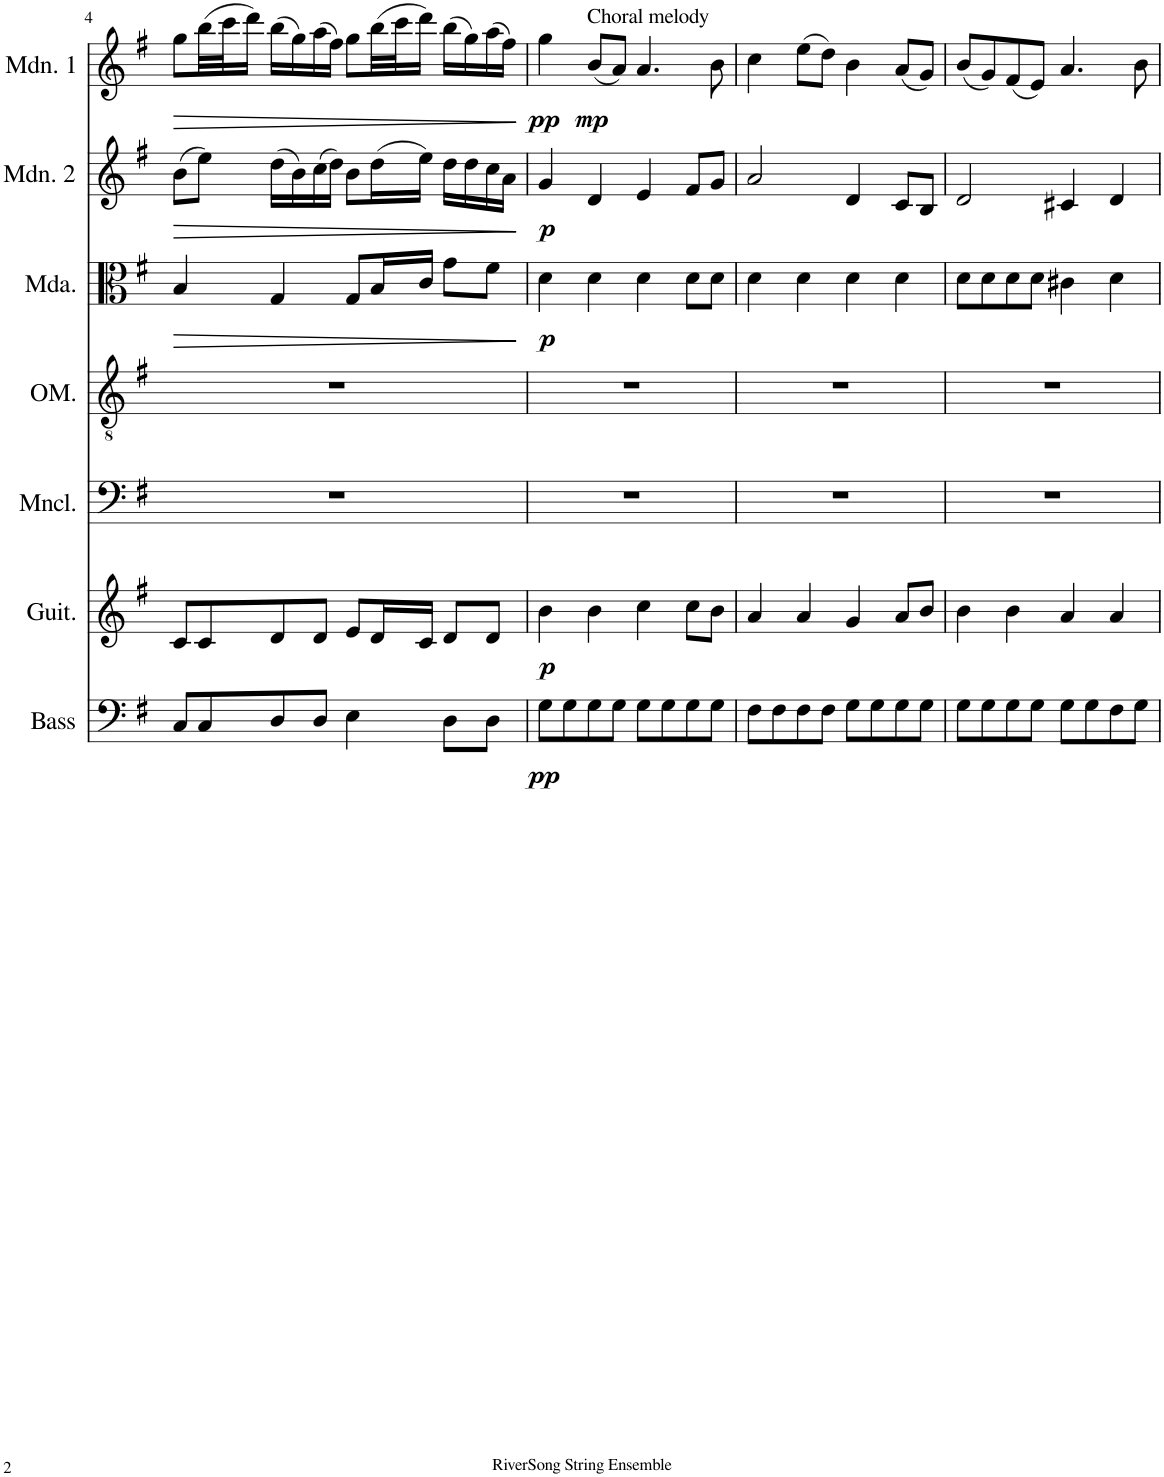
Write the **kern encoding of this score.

**kern	**dynam	**kern	**dynam	**kern	**kern	**kern	**dynam	**kern	**dynam	**kern	**dynam
*part7	*part7	*part6	*part6	*part5	*part4	*part3	*part3	*part2	*part2	*part1	*part1
*staff7	*staff7	*staff6	*staff6	*staff5	*staff4	*staff3	*staff3	*staff2	*staff2	*staff1	*staff1
*I"Acoustic Bass	*	*I"Guitar	*	*I"Mandocello	*I"Octave Mandolin	*I"Mandola	*	*I"Mandolin 2	*	*I"Mandolin 1	*
*I'Bass	*	*I'Guit.	*	*I'Mncl.	*I'OM.	*I'Mda.	*	*I'Mdn. 2	*	*I'Mdn. 1	*
!!LO:PB:g=z
*clefF4	*	*clefG2	*	*clefF4	*clefGv2	*clefC3	*	*clefG2	*	*clefG2	*
*Trd7c12	*	*Trd7c12	*	*	*	*	*	*	*	*	*
*k[f#]	*	*k[f#]	*	*k[f#]	*k[f#]	*k[f#]	*	*k[f#]	*	*k[f#]	*
*M4/4	*	*M4/4	*	*M4/4	*M4/4	*M4/4	*	*M4/4	*	*M4/4	*
=4	=4	=4	=4	=4	=4	=4	=4	=4	=4	=4	=4
!	!	!	!	!	!	!	!LO:HP:b	!	!LO:HP:b	!	!LO:HP:b
8C/L	.	8c/L	.	1r	1r	4B/	>	(8b\L	>	8gg\L	>
8C/	.	8c/	.	.	.	.	.	8ee\J)	.	(32bb\LL	.
.	.	.	.	.	.	.	.	.	.	32ccc\J	.
.	.	.	.	.	.	.	.	.	.	16ddd\JJ)	.
8D/	.	8d/	.	.	.	4G/	.	(16dd\LL	.	(16bb\LL	.
.	.	.	.	.	.	.	.	16b\)	.	16gg\)	.
8D/J	.	8d/J	.	.	.	.	.	(16cc\	.	(16aa\	.
.	.	.	.	.	.	.	.	16dd\JJ)	.	16ff#\JJ)	.
4E\	.	8e/L	.	.	.	8G/L	.	8b\L	.	8gg\L	.
.	.	16d/L	.	.	.	16B/L	.	(16dd\L	.	(32bb\LL	.
.	.	.	.	.	.	.	.	.	.	32ccc\J	.
.	.	16c/JJ	.	.	.	16c/JJ	.	16ee\JJ)	.	16ddd\JJ)	.
8D\L	.	8d/L	.	.	.	8g\L	.	16dd\LL	.	(16bb\LL	.
.	.	.	.	.	.	.	.	16dd\	.	16gg\)	.
8D\J	.	8d/J	.	.	.	8f#\J	.	16cc\	.	(16aa\	.
.	.	.	.	.	.	.	.	16a\JJ	.	16ff#\JJ)	.
.	.	.	.	.	.	.	]	.	]	.	]
=5	=5	=5	=5	=5	=5	=5	=5	=5	=5	=5	=5
!	!LO:DY:b	!	!LO:DY:b	!	!	!	!LO:DY:b	!	!LO:DY:b	!	!LO:DY:b
8G\L	pp	4b\	p	1r	1r	4d\	p	4g/	p	4gg\	pp
8G\	.	.	.	.	.	.	.	.	.	.	.
!	!	!	!	!	!	!	!	!	!	!LO:TX:a:t=Choral melody	!
!	!	!	!	!	!	!	!	!	!	!	!LO:DY:b
8G\	.	4b\	.	.	.	4d\	.	4d/	.	(8b/L	mp
8G\J	.	.	.	.	.	.	.	.	.	8a/J)	.
8G\L	.	4cc\	.	.	.	4d\	.	4e/	.	4.a/	.
8G\	.	.	.	.	.	.	.	.	.	.	.
8G\	.	8cc\L	.	.	.	8d\L	.	8f#/L	.	.	.
8G\J	.	8b\J	.	.	.	8d\J	.	8g/J	.	8b\	.
=6	=6	=6	=6	=6	=6	=6	=6	=6	=6	=6	=6
8F#\L	.	4a/	.	1r	1r	4d\	.	2a/	.	4cc\	.
8F#\	.	.	.	.	.	.	.	.	.	.	.
8F#\	.	4a/	.	.	.	4d\	.	.	.	(8ee\L	.
8F#\J	.	.	.	.	.	.	.	.	.	8dd\J)	.
8G\L	.	4g/	.	.	.	4d\	.	4d/	.	4b\	.
8G\	.	.	.	.	.	.	.	.	.	.	.
8G\	.	8a/L	.	.	.	4d\	.	8c/L	.	(8a/L	.
8G\J	.	8b/J	.	.	.	.	.	8B/J	.	8g/J)	.
=7	=7	=7	=7	=7	=7	=7	=7	=7	=7	=7	=7
8G\L	.	4b\	.	1r	1r	8d\L	.	2d/	.	(8b/L	.
8G\	.	.	.	.	.	8d\	.	.	.	8g/)	.
8G\	.	4b\	.	.	.	8d\	.	.	.	(8f#/	.
8G\J	.	.	.	.	.	8d\J	.	.	.	8e/J)	.
8G\L	.	4a/	.	.	.	4c#X\	.	4c#X/	.	4.a/	.
8G\	.	.	.	.	.	.	.	.	.	.	.
8F#\	.	4a/	.	.	.	4d\	.	4d/	.	.	.
8G\J	.	.	.	.	.	.	.	.	.	8b\	.
=	=	=	=	=	=	=	=	=	=	=	=
*-	*-	*-	*-	*-	*-	*-	*-	*-	*-	*-	*-
